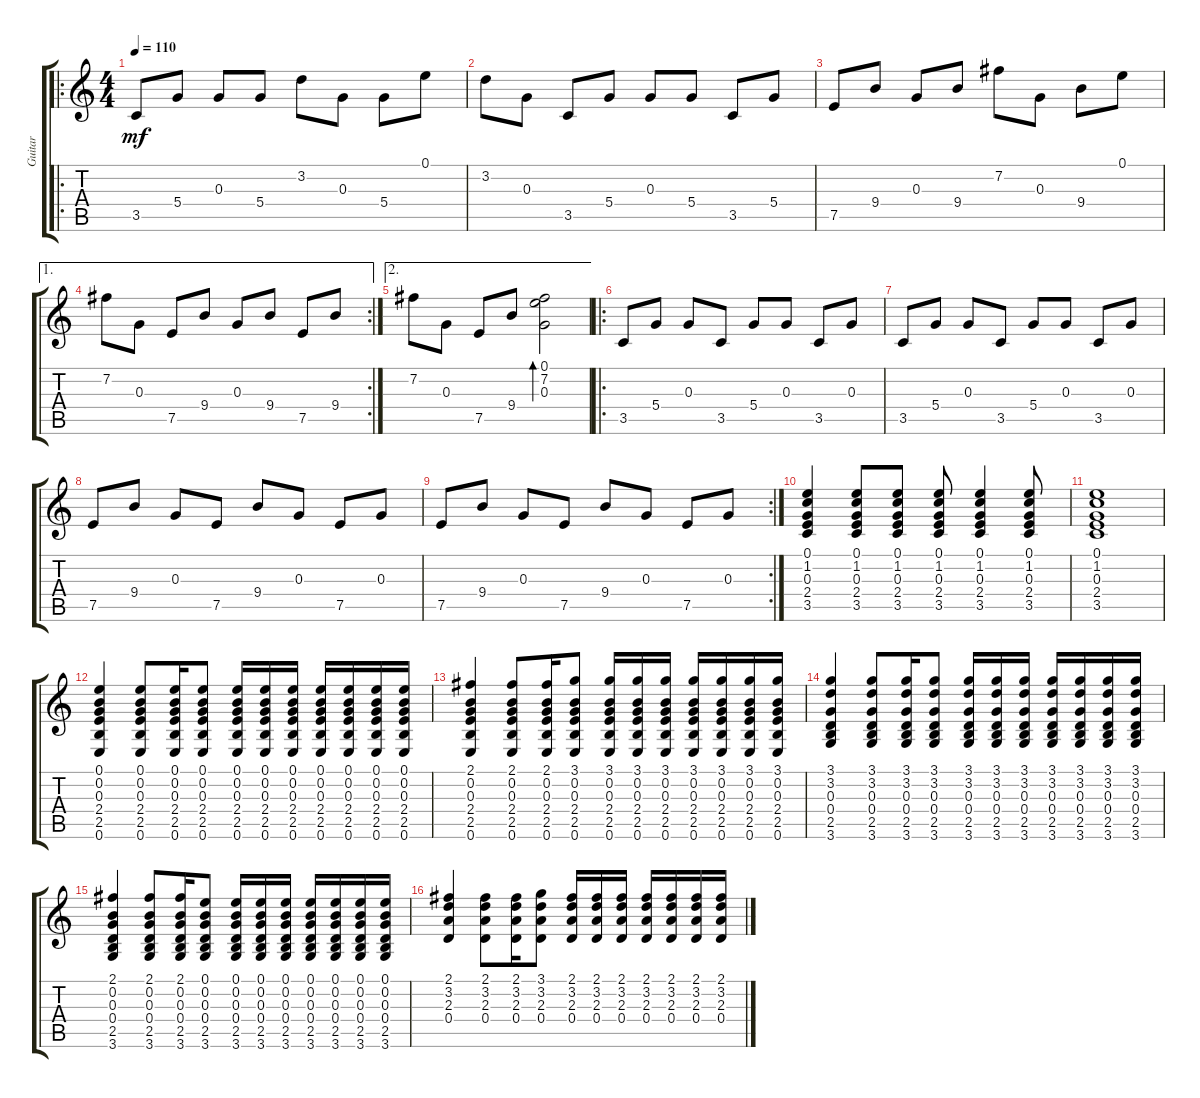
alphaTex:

\track ("Guitar" "Guitar") {instrument acousticguitarsteel}
\staff {score tabs}
\tuning (E4 B3 G3 D3 A2 E2) {hide}
\ro
\ts (4 4)
\tempo 110
\clef g2
\ks c
3.5.8{dy mf} 5.4.8 0.3.8 5.4.8 3.2.8 0.3.8 5.4.8 0.1.8 |
3.2.8 0.3.8 3.5.8 5.4.8 0.3.8 5.4.8 3.5.8 5.4.8 |
7.5.8 9.4.8 0.3.8 9.4.8 7.2.8 0.3.8 9.4.8 0.1.8 |
\ae 1
\rc 2
7.2.8 0.3.8 7.5.8 9.4.8 0.3.8 9.4.8 7.5.8 9.4.8 |
\ae 2
7.2.8 0.3.8 7.5.8 9.4.8 (0.1 7.2 0.3).2{bd 240} |
\ro
3.5.8 5.4.8 0.3.8 3.5.8 5.4.8 0.3.8 3.5.8 0.3.8 |
3.5.8 5.4.8 0.3.8 3.5.8 5.4.8 0.3.8 3.5.8 0.3.8 |
7.5.8 9.4.8 0.3.8 7.5.8 9.4.8 0.3.8 7.5.8 0.3.8 |
\rc 2
7.5.8 9.4.8 0.3.8 7.5.8 9.4.8 0.3.8 7.5.8 0.3.8 |
(0.1 1.2 0.3 2.4 3.5).4 (0.1 1.2 0.3 2.4 3.5).8 (0.1 1.2 0.3 2.4 3.5).8 (0.1 1.2 0.3 2.4 3.5).8 (0.1 1.2 0.3 2.4 3.5).4 (0.1 1.2 0.3 2.4 3.5).8 |
(0.1 1.2 0.3 2.4 3.5).1 |
(0.1 0.2 0.3 2.4 2.5 0.6).4 (0.1 0.2 0.3 2.4 2.5 0.6).8 (0.1 0.2 0.3 2.4 2.5 0.6).16 (0.1 0.2 0.3 2.4 2.5 0.6).8 (0.1 0.2 0.3 2.4 2.5 0.6).16 (0.1 0.2 0.3 2.4 2.5 0.6).16 (0.1 0.2 0.3 2.4 2.5 0.6).16 (0.1 0.2 0.3 2.4 2.5 0.6).16 (0.1 0.2 0.3 2.4 2.5 0.6).16 (0.1 0.2 0.3 2.4 2.5 0.6).16 (0.1 0.2 0.3 2.4 2.5 0.6).16 |
(2.1 0.2 0.3 2.4 2.5 0.6).4 (2.1 0.2 0.3 2.4 2.5 0.6).8 (2.1 0.2 0.3 2.4 2.5 0.6).16 (3.1 0.2 0.3 2.4 2.5 0.6).8 (3.1 0.2 0.3 2.4 2.5 0.6).16 (3.1 0.2 0.3 2.4 2.5 0.6).16 (3.1 0.2 0.3 2.4 2.5 0.6).16 (3.1 0.2 0.3 2.4 2.5 0.6).16 (3.1 0.2 0.3 2.4 2.5 0.6).16 (3.1 0.2 0.3 2.4 2.5 0.6).16 (3.1 0.2 0.3 2.4 2.5 0.6).16 |
(3.1 3.2 0.3 0.4 2.5 3.6).4 (3.1 3.2 0.3 0.4 2.5 3.6).8 (3.1 3.2 0.3 0.4 2.5 3.6).16 (3.1 3.2 0.3 0.4 2.5 3.6).8 (3.1 3.2 0.3 0.4 2.5 3.6).16 (3.1 3.2 0.3 0.4 2.5 3.6).16 (3.1 3.2 0.3 0.4 2.5 3.6).16 (3.1 3.2 0.3 0.4 2.5 3.6).16 (3.1 3.2 0.3 0.4 2.5 3.6).16 (3.1 3.2 0.3 0.4 2.5 3.6).16 (3.1 3.2 0.3 0.4 2.5 3.6).16 |
(2.1 0.2 0.3 0.4 2.5 3.6).4 (2.1 0.2 0.3 0.4 2.5 3.6).8 (2.1 0.2 0.3 0.4 2.5 3.6).16 (0.1 0.2 0.3 0.4 2.5 3.6).8 (0.1 0.2 0.3 0.4 2.5 3.6).16 (0.1 0.2 0.3 0.4 2.5 3.6).16 (0.1 0.2 0.3 0.4 2.5 3.6).16 (0.1 0.2 0.3 0.4 2.5 3.6).16 (0.1 0.2 0.3 0.4 2.5 3.6).16 (0.1 0.2 0.3 0.4 2.5 3.6).16 (0.1 0.2 0.3 0.4 2.5 3.6).16 |
(2.1 3.2 2.3 0.4).4 (2.1 3.2 2.3 0.4).8 (2.1 3.2 2.3 0.4).16 (3.1 3.2 2.3 0.4).8 (2.1 3.2 2.3 0.4).16 (2.1 3.2 2.3 0.4).16 (2.1 3.2 2.3 0.4).16 (2.1 3.2 2.3 0.4).16 (2.1 3.2 2.3 0.4).16 (2.1 3.2 2.3 0.4).16 (2.1 3.2 2.3 0.4).16
